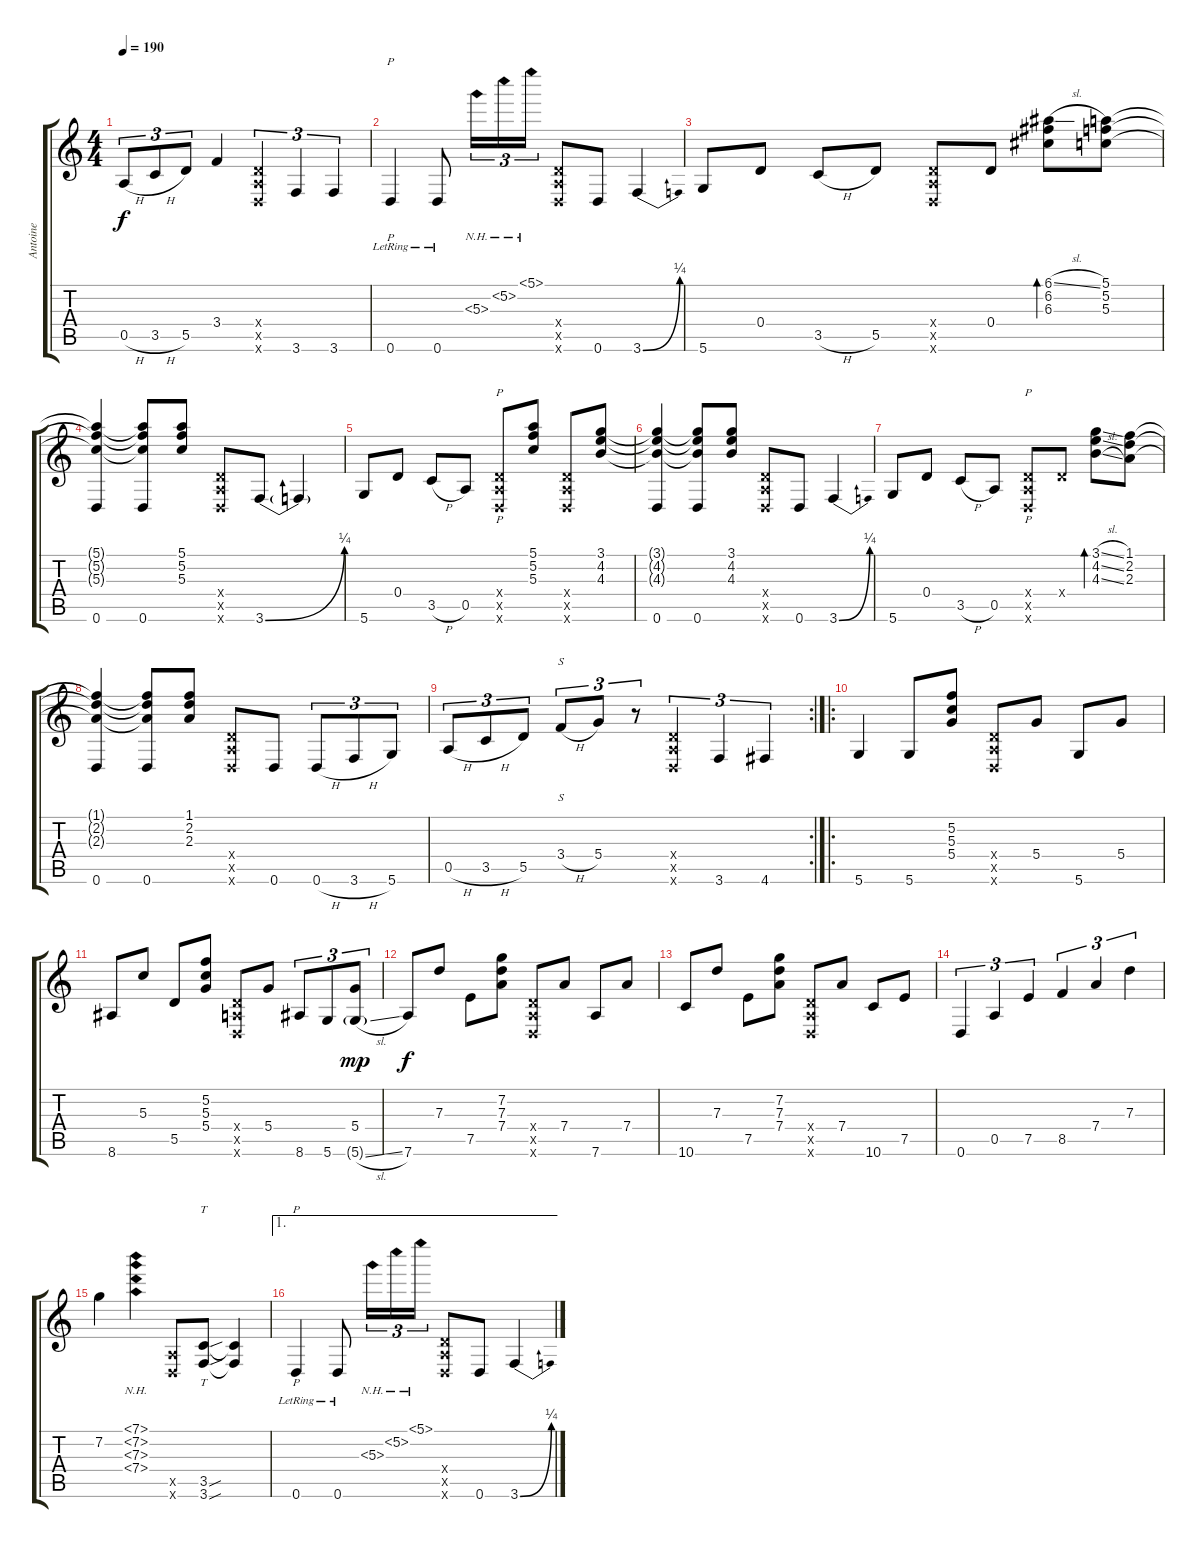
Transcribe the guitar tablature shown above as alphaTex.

\track ("Antoine" "Antoine") {instrument acousticguitarsteel}
\staff {score tabs}
\tuning (E4 C4 G3 D3 A2 D2) {hide}
\ts (4 4)
\tempo 190
\clef g2
\ks c
0.5{h}.8{tu (3 2) dy f} 3.5{h}.8{tu (3 2)} 5.5.8{tu (3 2)} 3.4.4 (0.4{x} 0.5{x} 0.6{x}).4{tu (3 2)} 3.6.4{tu (3 2)} 3.6.4{tu (3 2)} |
0.6{lr}.4{p} 0.6{lr}.8 5.3{nh}.16{tu (3 2)} 5.2{nh}.16{tu (3 2)} 5.1{nh}.16{tu (3 2)} (0.4{x} 0.5{x} 0.6{x}).8 0.6.8 3.6{be (bend 0 0 60 1)}.4 |
5.6.8 0.4.8 3.5{h}.8 5.5.8 (0.4{x} 0.5{x} 0.6{x}).8 0.4.8 (6.1{sl} 6.2 6.3).8{bd 60} (5.1 5.2 5.3).8 |
(5.1{t} 5.2{t} 5.3{t} 0.6).4 (5.1{t} 5.2{t} 5.3{t} 0.6).8 (5.1 5.2 5.3).8 (0.4{x} 0.5{x} 0.6{x}).8 3.6{be (bend 0 0 60 1)}.8 3.6{t}.4 |
5.6.8 0.4.8 3.5{h}.8 0.5.8 (0.4{x} 0.5{x} 0.6{x}).8{p} (5.1 5.2 5.3).8 (0.4{x} 0.5{x} 0.6{x}).8 (3.1 4.2 4.3).8 |
(3.1{t} 4.2{t} 4.3{t} 0.6).4 (3.1{t} 4.2{t} 4.3{t} 0.6).8 (3.1 4.2 4.3).8 (0.4{x} 0.5{x} 0.6{x}).8 0.6.8 3.6{be (bend 0 0 60 1)}.4 |
5.6.8 0.4.8 3.5{h}.8 0.5.8 (0.4{x} 0.5{x} 0.6{x}).8{p} 0.4{x}.8 (3.1{sl} 4.2{sl} 4.3{sl}).8{bd 60} (1.1 2.2 2.3).8 |
(1.1{t} 2.2{t} 2.3{t} 0.6).4 (1.1{t} 2.2{t} 2.3{t} 0.6).8 (1.1 2.2 2.3).8 (0.4{x} 0.5{x} 0.6{x}).8 0.6.8 0.6{h}.8{tu (3 2)} 3.6{h}.8{tu (3 2)} 5.6.8{tu (3 2)} |
\rc 2
0.5{h}.8{tu (3 2)} 3.5{h}.8{tu (3 2)} 5.5.8{tu (3 2)} 3.4{h}.8{s tu (3 2)} 5.4.8{tu (3 2)} r.8{tu (3 2)} (0.4{x} 0.5{x} 0.6{x}).4{tu (3 2)} 3.6.4{tu (3 2)} 4.6.4{tu (3 2)} |
\ro
5.6.4 5.6.8 (5.2 5.3 5.4).8 (0.4{x} 0.5{x} 0.6{x}).8 5.4.8 5.6.8 5.4.8 |
8.6.8 5.3.8 5.5.8 (5.2 5.3 5.4).8 (0.4{x} 0.5{x} 0.6{x}).8 5.4.8 8.6.8{tu (3 2)} 5.6.8{tu (3 2)} (5.4 5.6{sl g}).8{tu (3 2) dy mp} |
7.6.8{dy f} 7.3.8 7.5.8 (7.2 7.3 7.4).8 (0.4{x} 0.5{x} 0.6{x}).8 7.4.8 7.6.8 7.4.8 |
10.6.8 7.3.8 7.5.8 (7.2 7.3 7.4).8 (0.4{x} 0.5{x} 0.6{x}).8 7.4.8 10.6.8 7.5.8 |
0.6.4{tu (3 2)} 0.5.4{tu (3 2)} 7.5.4{tu (3 2)} 8.5.4{tu (3 2)} 7.4.4{tu (3 2)} 7.3.4{tu (3 2)} |
7.2.4 (7.1{nh} 7.2{nh} 7.3{nh} 7.4{nh}).4 (0.5{x} 0.6{x}).8 (3.5{sou} 3.6{sou}).8{tt} (3.5{t} 3.6{t}).4 |
\ae 1
0.6{lr}.4{p} 0.6{lr}.8 5.3{nh}.16{tu (3 2)} 5.2{nh}.16{tu (3 2)} 5.1{nh}.16{tu (3 2)} (0.4{x} 0.5{x} 0.6{x}).8 0.6.8 3.6{be (bend 0 0 60 1)}.4
